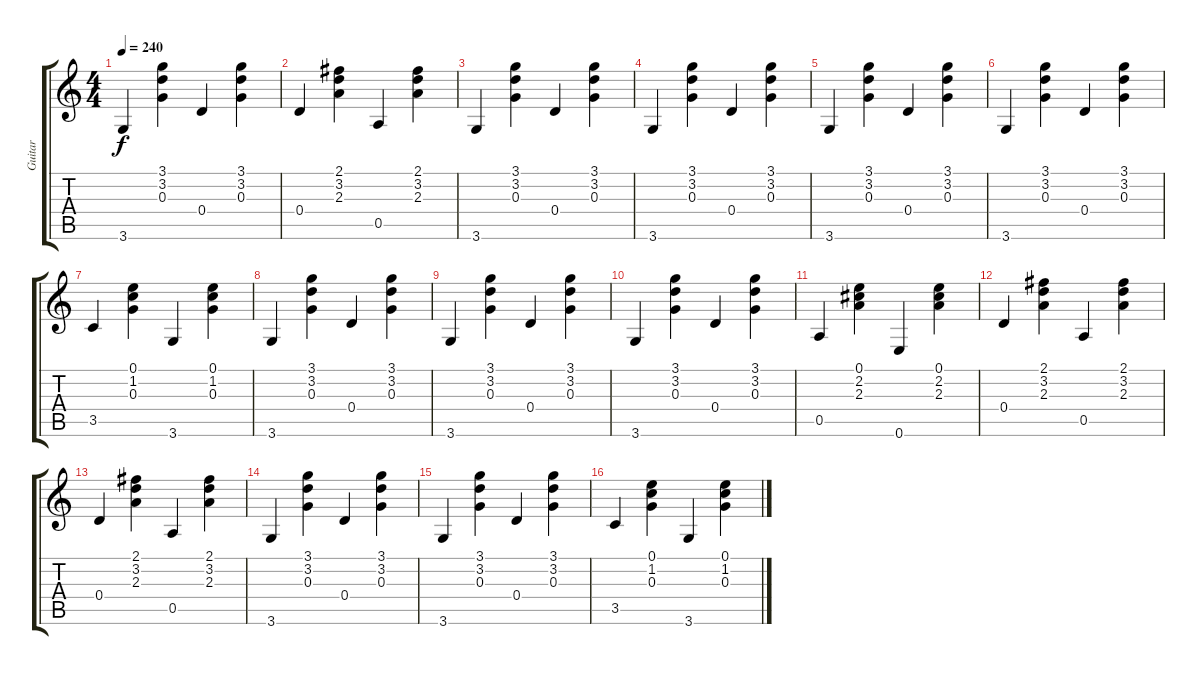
\track ("Guitar" "Guitar") {instrument acousticguitarsteel}
\staff {score tabs}
\tuning (E4 B3 G3 D3 A2 E2) {hide}
\ts (4 4)
\tempo 240
\clef g2
\ks c
3.6.4{dy f} (3.1 3.2 0.3).4 0.4.4 (3.1 3.2 0.3).4 |
0.4.4 (2.1 3.2 2.3).4 0.5.4 (2.1 3.2 2.3).4 |
3.6.4 (3.1 3.2 0.3).4 0.4.4 (3.1 3.2 0.3).4 |
3.6.4 (3.1 3.2 0.3).4 0.4.4 (3.1 3.2 0.3).4 |
3.6.4 (3.1 3.2 0.3).4 0.4.4 (3.1 3.2 0.3).4 |
3.6.4 (3.1 3.2 0.3).4 0.4.4 (3.1 3.2 0.3).4 |
3.5.4 (0.1 1.2 0.3).4 3.6.4 (0.1 1.2 0.3).4 |
3.6.4 (3.1 3.2 0.3).4 0.4.4 (3.1 3.2 0.3).4 |
3.6.4 (3.1 3.2 0.3).4 0.4.4 (3.1 3.2 0.3).4 |
3.6.4 (3.1 3.2 0.3).4 0.4.4 (3.1 3.2 0.3).4 |
0.5.4 (0.1 2.2 2.3).4 0.6.4 (0.1 2.2 2.3).4 |
0.4.4 (2.1 3.2 2.3).4 0.5.4 (2.1 3.2 2.3).4 |
0.4.4 (2.1 3.2 2.3).4 0.5.4 (2.1 3.2 2.3).4 |
3.6.4 (3.1 3.2 0.3).4 0.4.4 (3.1 3.2 0.3).4 |
3.6.4 (3.1 3.2 0.3).4 0.4.4 (3.1 3.2 0.3).4 |
3.5.4 (0.1 1.2 0.3).4 3.6.4 (0.1 1.2 0.3).4
